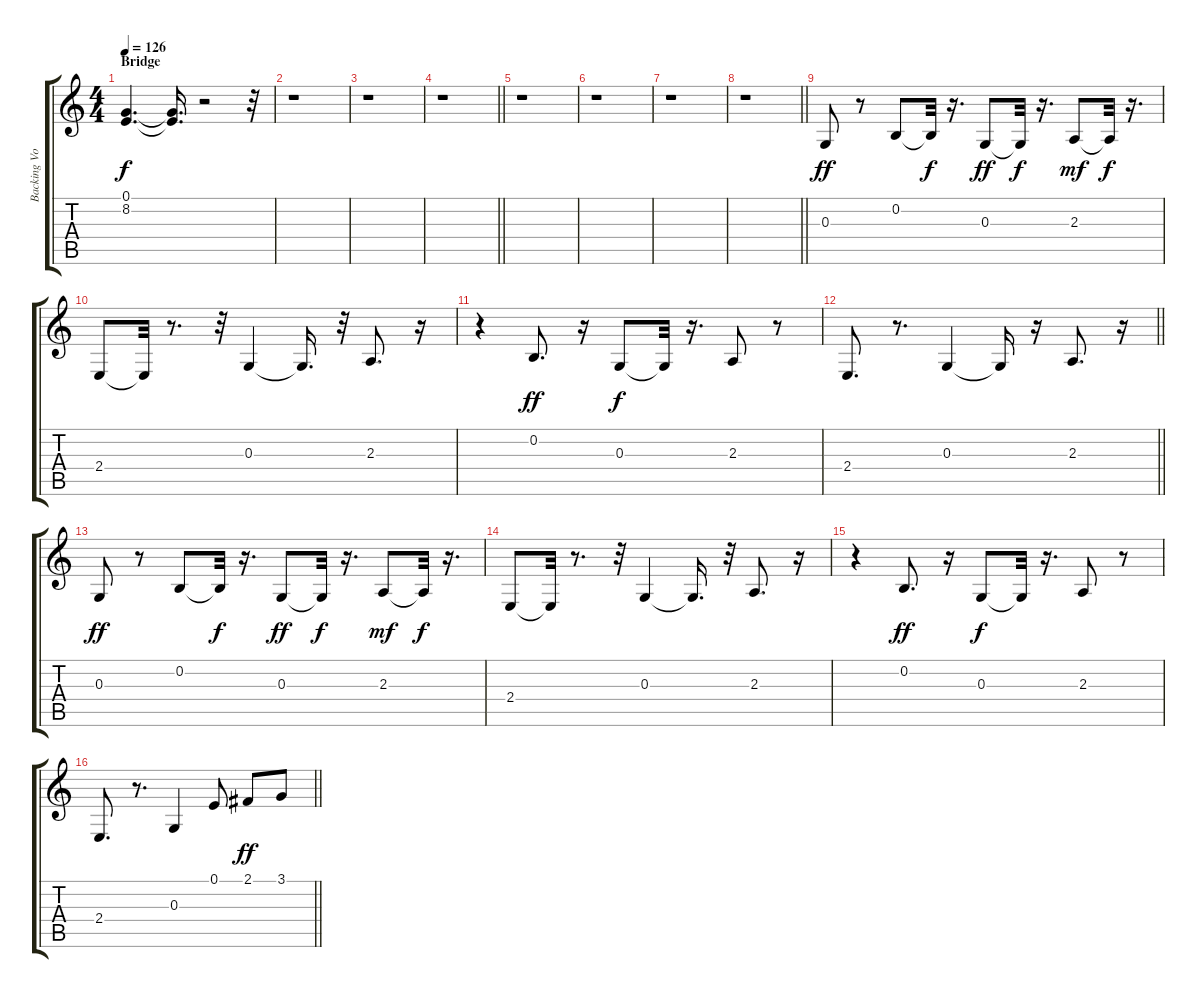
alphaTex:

\track ("Backing Vocals" "Backing Vo") {instrument altosax}
\staff {score tabs}
\tuning (E4 B3 G3 D3 A2 E2) {hide}
\ts (4 4)
\section ("" "Bridge")
\tempo 126
\clef g2
\ks c
(0.1{t} 8.2{t}).4{d dy f} (0.1{t} 8.2{t}).16{d} r.2 r.32 |
r.1 |
r.1 |
\barLineRight lightlight
r.1 |
r.1 |
r.1 |
r.1 |
\barLineRight lightlight
r.1 |
0.3.8{dy ff} r.8 0.2.8 0.2{t}.32{dy f} r.16{d} 0.3.8{dy ff} 0.3{t}.32{dy f} r.16{d} 2.3.8{dy mf} 2.3{t}.32{dy f} r.16{d} |
2.4.8 2.4{t}.32 r.8{d} r.32 0.3.4 0.3{t}.16{d} r.32 2.3.8{d} r.16 |
r.4 0.2.8{d dy ff} r.16 0.3.8{dy f} 0.3{t}.32 r.16{d} 2.3.8 r.8 |
\barLineRight lightlight
2.4.8{d} r.8{d} 0.3.4 0.3{t}.16 r.16 2.3.8{d} r.16 |
0.3.8{dy ff} r.8 0.2.8 0.2{t}.32{dy f} r.16{d} 0.3.8{dy ff} 0.3{t}.32{dy f} r.16{d} 2.3.8{dy mf} 2.3{t}.32{dy f} r.16{d} |
2.4.8 2.4{t}.32 r.8{d} r.32 0.3.4 0.3{t}.16{d} r.32 2.3.8{d} r.16 |
r.4 0.2.8{d dy ff} r.16 0.3.8{dy f} 0.3{t}.32 r.16{d} 2.3.8 r.8 |
\barLineRight lightlight
2.4.8{d} r.8{d} 0.3.4 0.1.8 2.1.8{dy ff} 3.1.8
